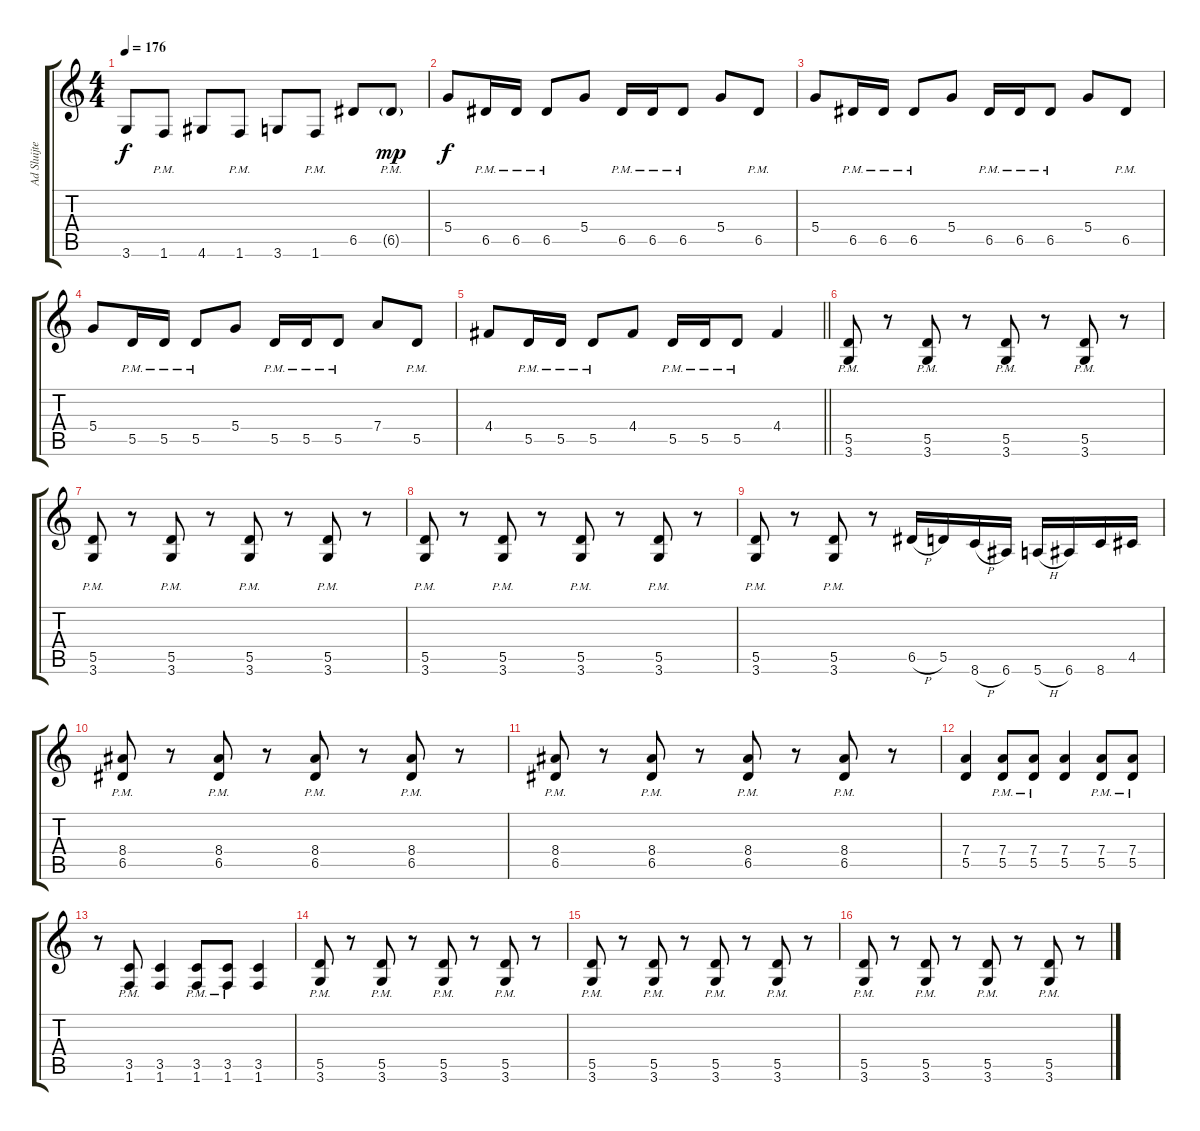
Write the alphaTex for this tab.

\track ("Ad Sluijter" "Ad Sluijte") {instrument distortionguitar}
\staff {score tabs}
\tuning (E4 B3 G3 D3 A2 E2) {hide}
\ts (4 4)
\tempo 176
\clef g2
\ks c
3.6.8{dy f} 1.6{pm}.8 4.6.8 1.6{pm}.8 3.6.8 1.6{pm}.8 6.5.8 6.5{g pm}.8{dy mp} |
5.4.8{dy f} 6.5{pm}.16 6.5{pm}.16 6.5{pm}.8 5.4.8 6.5{pm}.16 6.5{pm}.16 6.5{pm}.8 5.4.8 6.5{pm}.8 |
5.4.8 6.5{pm}.16 6.5{pm}.16 6.5{pm}.8 5.4.8 6.5{pm}.16 6.5{pm}.16 6.5{pm}.8 5.4.8 6.5{pm}.8 |
5.4.8 5.5{pm}.16 5.5{pm}.16 5.5{pm}.8 5.4.8 5.5{pm}.16 5.5{pm}.16 5.5{pm}.8 7.4.8 5.5{pm}.8 |
\barLineRight lightlight
4.4.8 5.5{pm}.16 5.5{pm}.16 5.5{pm}.8 4.4.8 5.5{pm}.16 5.5{pm}.16 5.5{pm}.8 4.4.4 |
\section ("" "")
(5.5{pm} 3.6{pm}).8 r.8 (5.5{pm} 3.6{pm}).8 r.8 (5.5{pm} 3.6{pm}).8 r.8 (5.5{pm} 3.6{pm}).8 r.8 |
(5.5{pm} 3.6{pm}).8 r.8 (5.5{pm} 3.6{pm}).8 r.8 (5.5{pm} 3.6{pm}).8 r.8 (5.5{pm} 3.6{pm}).8 r.8 |
(5.5{pm} 3.6{pm}).8 r.8 (5.5{pm} 3.6{pm}).8 r.8 (5.5{pm} 3.6{pm}).8 r.8 (5.5{pm} 3.6{pm}).8 r.8 |
(5.5{pm} 3.6{pm}).8 r.8 (5.5{pm} 3.6{pm}).8 r.8 6.5{h}.16 5.5.16 8.6{h}.16 6.6.16 5.6{h}.16 6.6.16 8.6.16 4.5.16 |
(8.4{pm} 6.5{pm}).8 r.8 (8.4{pm} 6.5{pm}).8 r.8 (8.4{pm} 6.5{pm}).8 r.8 (8.4{pm} 6.5{pm}).8 r.8 |
(8.4{pm} 6.5{pm}).8 r.8 (8.4{pm} 6.5{pm}).8 r.8 (8.4{pm} 6.5{pm}).8 r.8 (8.4{pm} 6.5{pm}).8 r.8 |
(7.4 5.5).4 (7.4{pm} 5.5{pm}).8 (7.4{pm} 5.5{pm}).8 (7.4 5.5).4 (7.4{pm} 5.5{pm}).8 (7.4{pm} 5.5{pm}).8 |
r.8 (3.5{pm} 1.6{pm}).8 (3.5 1.6).4 (3.5{pm} 1.6{pm}).8 (3.5{pm} 1.6{pm}).8 (3.5 1.6).4 |
(5.5{pm} 3.6{pm}).8 r.8 (5.5{pm} 3.6{pm}).8 r.8 (5.5{pm} 3.6{pm}).8 r.8 (5.5{pm} 3.6{pm}).8 r.8 |
(5.5{pm} 3.6{pm}).8 r.8 (5.5{pm} 3.6{pm}).8 r.8 (5.5{pm} 3.6{pm}).8 r.8 (5.5{pm} 3.6{pm}).8 r.8 |
(5.5{pm} 3.6{pm}).8 r.8 (5.5{pm} 3.6{pm}).8 r.8 (5.5{pm} 3.6{pm}).8 r.8 (5.5{pm} 3.6{pm}).8 r.8
